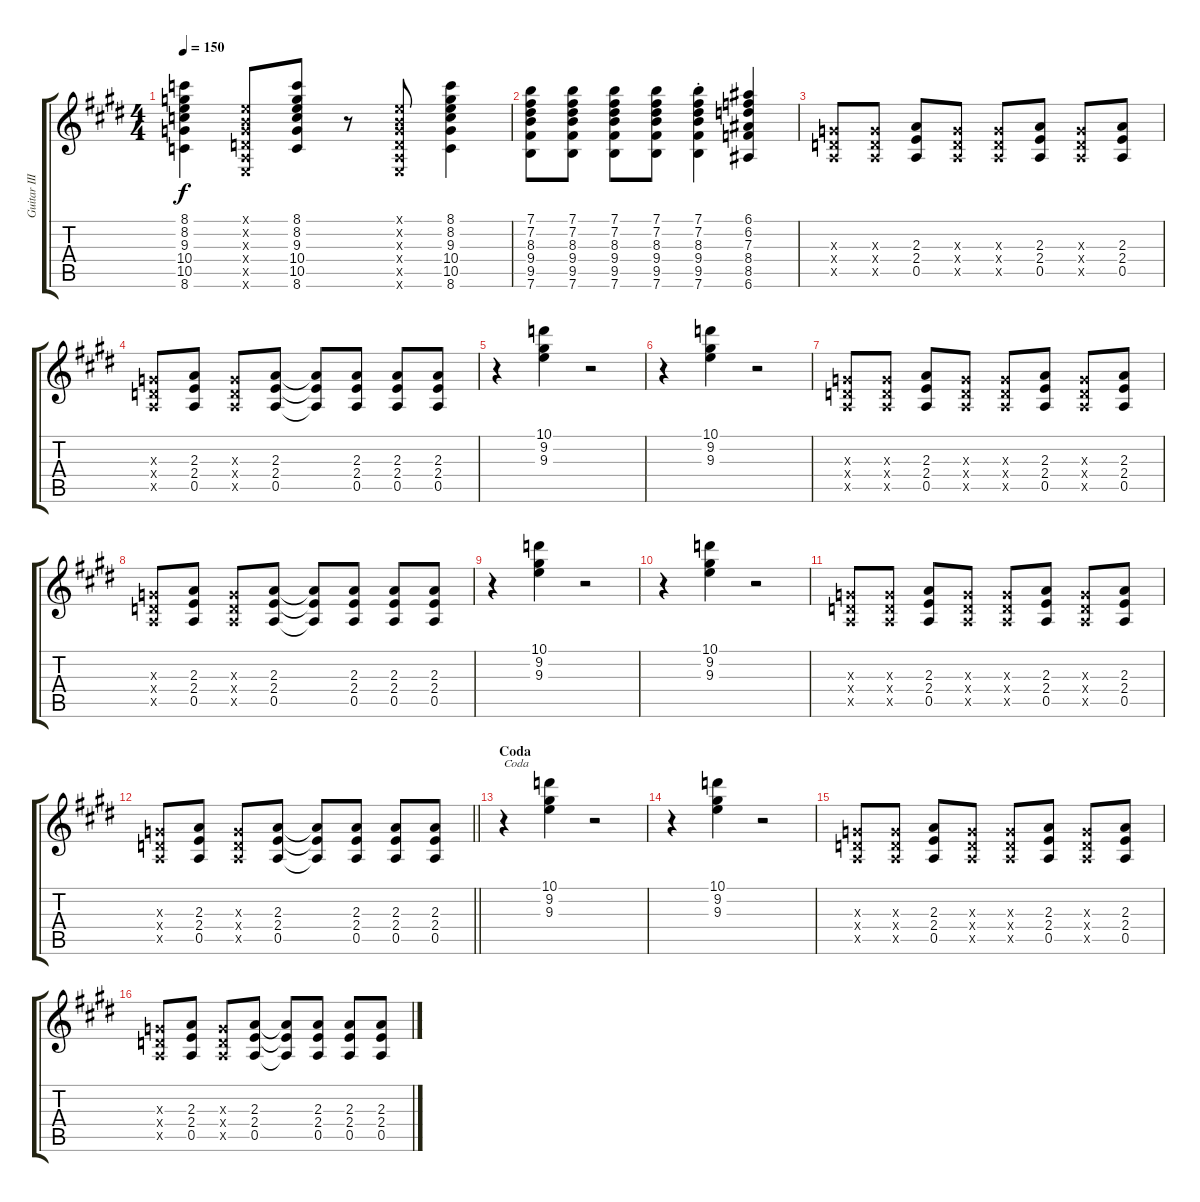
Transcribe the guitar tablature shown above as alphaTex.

\track ("Guitar III" "Guitar III") {instrument distortionguitar}
\staff {score tabs}
\tuning (E4 B3 G3 D3 A2 E2) {hide}
\ts (4 4)
\tempo 150
\clef g2
\ks e
(8.1 8.2 9.3 10.4 10.5 8.6).4{dy f} (0.1{x} 0.2{x} 0.3{x} 0.4{x} 0.5{x} 0.6{x}).8 (8.1 8.2 9.3 10.4 10.5 8.6).8 r.8 (0.1{x} 0.2{x} 0.3{x} 0.4{x} 0.5{x} 0.6{x}).8 (8.1 8.2 9.3 10.4 10.5 8.6).4 |
(7.1 7.2 8.3 9.4 9.5 7.6).8 (7.1 7.2 8.3 9.4 9.5 7.6).8 (7.1 7.2 8.3 9.4 9.5 7.6).8 (7.1 7.2 8.3 9.4 9.5 7.6).8 (7.1{st} 7.2{st} 8.3{st} 9.4{st} 9.5{st} 7.6{st}).4 (6.1 6.2 7.3 8.4 8.5 6.6).4 |
(0.3{x} 0.4{x} 0.5{x}).8 (0.3{x} 0.4{x} 0.5{x}).8 (2.3 2.4 0.5).8 (0.3{x} 0.4{x} 0.5{x}).8 (0.3{x} 0.4{x} 0.5{x}).8 (2.3 2.4 0.5).8 (0.3{x} 0.4{x} 0.5{x}).8 (2.3 2.4 0.5).8 |
(0.3{x} 0.4{x} 0.5{x}).8 (2.3 2.4 0.5).8 (0.3{x} 0.4{x} 0.5{x}).8 (2.3 2.4 0.5).8 (2.3{t} 2.4{t} 0.5{t}).8 (2.3 2.4 0.5).8 (2.3 2.4 0.5).8 (2.3 2.4 0.5).8 |
r.4 (10.1 9.2 9.3).4 r.2 |
r.4 (10.1 9.2 9.3).4 r.2 |
(0.3{x} 0.4{x} 0.5{x}).8 (0.3{x} 0.4{x} 0.5{x}).8 (2.3 2.4 0.5).8 (0.3{x} 0.4{x} 0.5{x}).8 (0.3{x} 0.4{x} 0.5{x}).8 (2.3 2.4 0.5).8 (0.3{x} 0.4{x} 0.5{x}).8 (2.3 2.4 0.5).8 |
(0.3{x} 0.4{x} 0.5{x}).8 (2.3 2.4 0.5).8 (0.3{x} 0.4{x} 0.5{x}).8 (2.3 2.4 0.5).8 (2.3{t} 2.4{t} 0.5{t}).8 (2.3 2.4 0.5).8 (2.3 2.4 0.5).8 (2.3 2.4 0.5).8 |
r.4 (10.1 9.2 9.3).4 r.2 |
r.4 (10.1 9.2 9.3).4 r.2 |
(0.3{x} 0.4{x} 0.5{x}).8 (0.3{x} 0.4{x} 0.5{x}).8 (2.3 2.4 0.5).8 (0.3{x} 0.4{x} 0.5{x}).8 (0.3{x} 0.4{x} 0.5{x}).8 (2.3 2.4 0.5).8 (0.3{x} 0.4{x} 0.5{x}).8 (2.3 2.4 0.5).8 |
\barLineRight lightlight
(0.3{x} 0.4{x} 0.5{x}).8 (2.3 2.4 0.5).8 (0.3{x} 0.4{x} 0.5{x}).8 (2.3 2.4 0.5).8 (2.3{t} 2.4{t} 0.5{t}).8 (2.3 2.4 0.5).8 (2.3 2.4 0.5).8 (2.3 2.4 0.5).8 |
\section ("" "Coda")
r.4{txt "Coda"} (10.1 9.2 9.3).4 r.2 |
r.4 (10.1 9.2 9.3).4 r.2 |
(0.3{x} 0.4{x} 0.5{x}).8 (0.3{x} 0.4{x} 0.5{x}).8 (2.3 2.4 0.5).8 (0.3{x} 0.4{x} 0.5{x}).8 (0.3{x} 0.4{x} 0.5{x}).8 (2.3 2.4 0.5).8 (0.3{x} 0.4{x} 0.5{x}).8 (2.3 2.4 0.5).8 |
(0.3{x} 0.4{x} 0.5{x}).8 (2.3 2.4 0.5).8 (0.3{x} 0.4{x} 0.5{x}).8 (2.3 2.4 0.5).8 (2.3{t} 2.4{t} 0.5{t}).8 (2.3 2.4 0.5).8 (2.3 2.4 0.5).8 (2.3 2.4 0.5).8
